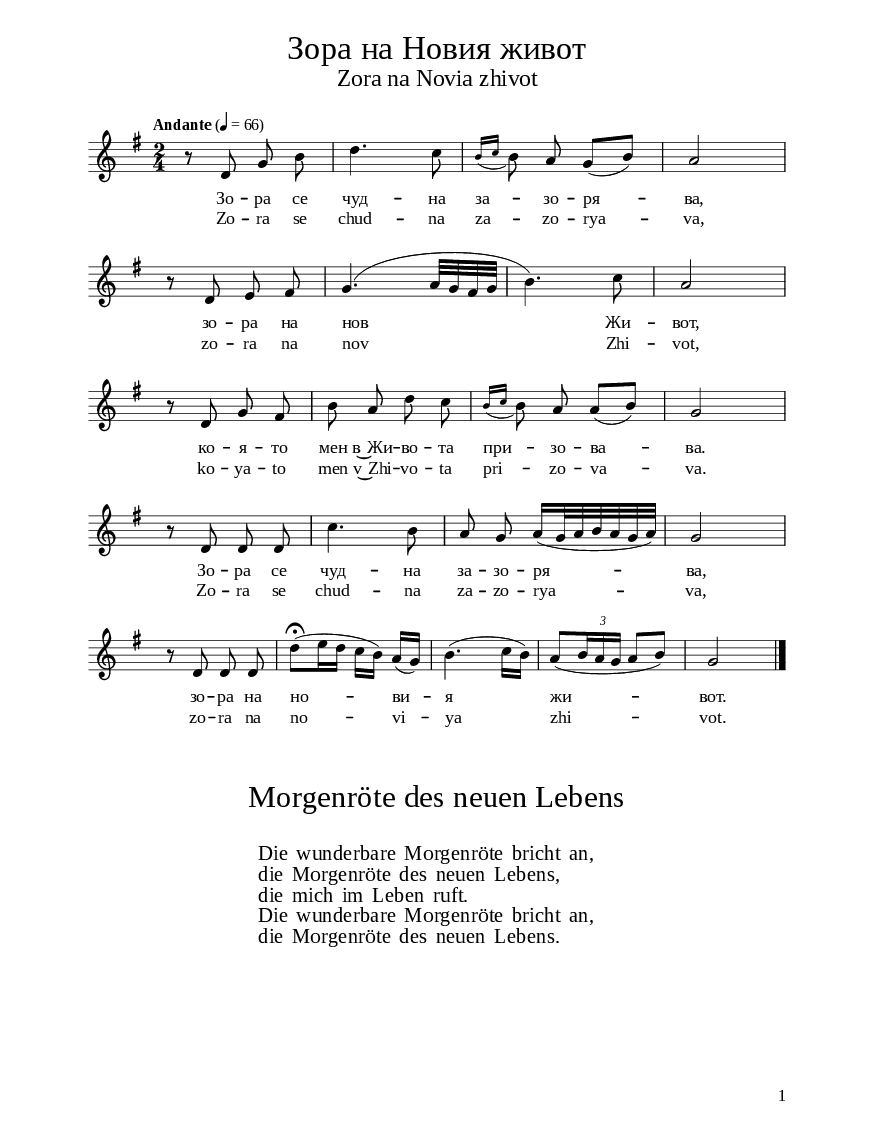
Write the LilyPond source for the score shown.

\version "2.24.0"

% include paper part and global functions
\include "include/globals.ily"

\bookpart {
  \include "include/bookpart-paper.ily"
  \score {
    \include "include/score-layout.ily"

    \new Voice \absolute {
      \clef treble
      \key g \major
      \time 2/4
      \tempoFunc "Andante" 4 "66"
      \autoBeamOff
      r8  d'8  g'8  b'8 | % 2
      d''4.  c''8 | % 3
      \acciaccatura {  b'16 [  c''16 ] }  b'8
      a'8  g'8 ( [  b'8 ) ] | % 4
      a'2 \break | % 5
      r8  d'8  e'8  fis'8 | % 6
      g'4. (  a'32 [  g'32  fis'32  g'32
      ] | % 7
      b'4. )  c''8 | % 8
      a'2 \break | % 9
      r8  d'8  g'8  fis'8 |
      b'8  a'8  d''8  c''8 | % 11
      \acciaccatura {  b'16 [  c''16 ] }  b'8
      a'8  a'8 ( [  b'8 ) ] | % 12
      g'2 \break | % 13
      r8  d'8  d'8  d'8 | % 14
      c''4.  b'8 | % 15
      a'8  g'8  a'16 ( [  g'32  a'32
      b'32  a'32  g'32  a'32 ) ] | % 16
      g'2 \break | % 17
      r8  d'8  d'8  d'8 | % 18
      d''8 ( ^\fermata [  e''16  d''16 ]
      c''16 [  b'16 ) ]  a'16 ( [  g'16 )
      ] | % 19
      b'4. (  c''16 [  b'16 ) ] |
      a'8 ( [ \once \omit TupletBracket
      \times 2/3  {
        b'16  a'16  g'16 ]
      }
      a'8 [  b'8 ) ] | % 21
      g'2 \bar "|."
    }


    \addlyrics {
      Зо -- ра се чуд -- на за --
      зо -- ря -- ва, зо -- ра на нов
      Жи -- вот, ко --
      я -- то мен в~Жи -- во -- та
      при -- зо -- ва -- ва. Зо --
      ра се чуд -- на за -- зо -- ря --
      ва, зо -- ра на
      но -- ви -- я
      жи -- вот.}
      \addlyrics {
        Zo -- ra se chud -- na za --
        zo -- rya -- va, zo -- ra na nov
        Zhi -- vot, ko --
        ya -- to men v~Zhi -- vo -- ta
        pri -- zo -- va -- va. Zo --
        ra se chud -- na za -- zo -- rya --
        va, zo -- ra na
        no -- vi -- ya
        zhi -- vot.}

    \header {
      title = \titleFunc "Зора на Новия живот" "Zora na Novia zhivot"
    }

    \midi{}

  } % score

  \markup \empty-one
   % include foreign translation(s) of the song
  \version "2.24.0"

\markup \fill-line { \fontsize #deTitleFontSize "Morgenröte des neuen Lebens" }
\markup \null
\markup \null
\markup \fontsize #deCoupletFontSize {
  \hspace #15
  \override #`(baseline-skip . ,deCoupletBaselineSkip)
  \column {
    \line { " " }
    \line { " " Die wunderbare Morgenröte bricht an,}

    \line { " " die Morgenröte des neuen Lebens,}

    \line { " " die mich im Leben ruft.}

    \line { " " Die wunderbare Morgenröte bricht an,}

    \line { " " die Morgenröte des neuen Lebens.}

  }
}


} % bookpart

% Più mosso
%
